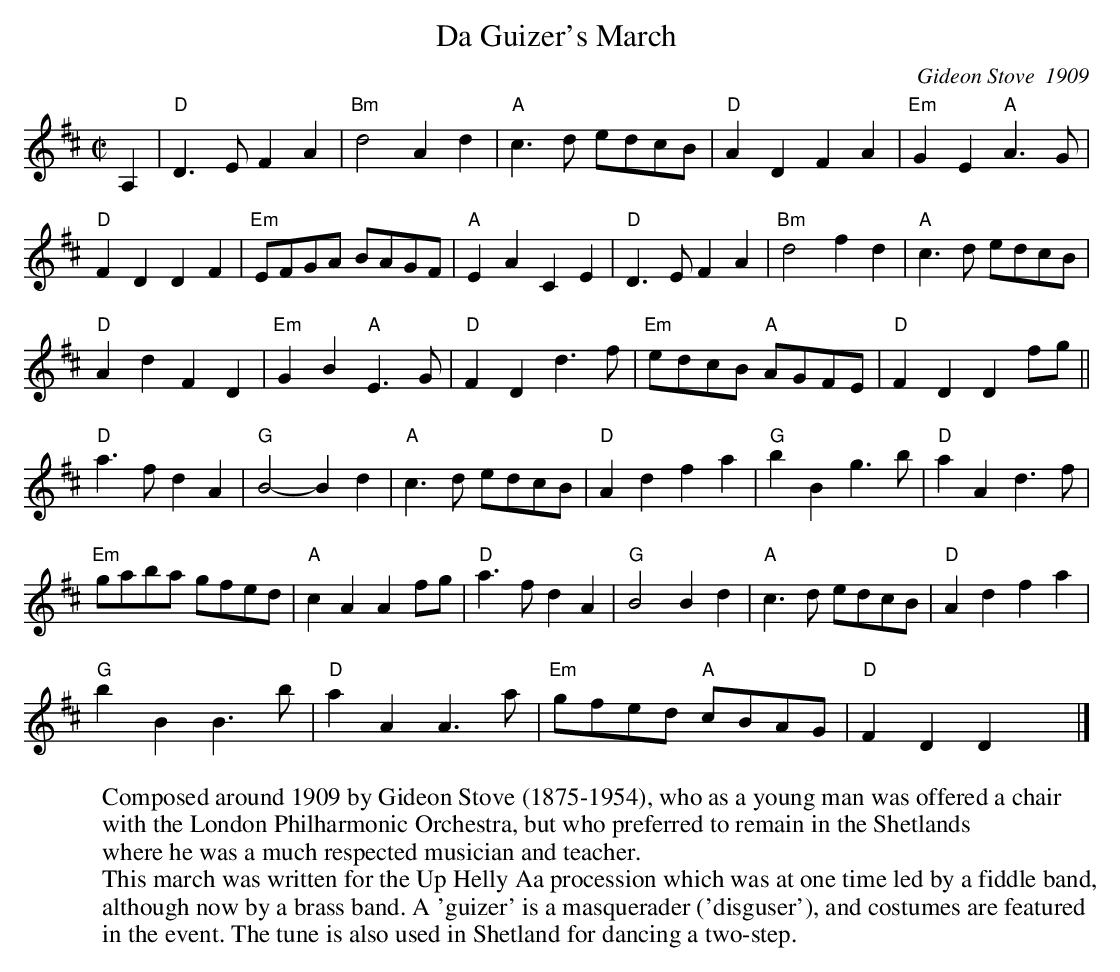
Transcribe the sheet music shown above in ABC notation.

X:1
T:Da Guizer's March
C:Gideon Stove  1909
L:1/8
M: C|
K:D
A,2 |"D" D3 E F2 A2 |"Bm" d4 A2 d2 |"A" c3 d edcB |"D" A2 D2 F2 A2 |"Em" G2 E2"A" A3 G |
"D" F2 D2 D2 F2 |"Em" EFGA BAGF |"A" E2 A2 C2 E2 |"D" D3 E F2 A2 |"Bm" d4 f2 d2 |"A" c3 d edcB |
"D" A2 d2 F2 D2 |"Em" G2 B2"A" E3 G |"D" F2 D2 d3 f |"Em" edcB"A" AGFE |"D" F2 D2 D2 fg ||
"D" a3 f d2 A2 |"G" B4-B2 d2 |"A" c3 d edcB |"D" A2 d2 f2 a2 |"G" b2 B2 g3 b |"D" a2 A2 d3 f |
"Em" gaba gfed |"A" c2 A2 A2 fg |"D" a3 f d2 A2 |"G" B4 B2 d2 |"A" c3 d edcB |"D" A2 d2 f2 a2 |
"G" b2 B2 B3 b |"D" a2 A2 A3 a |"Em" gfed"A" cBAG |"D" F2 D2 D2 x2 |]
W:Composed around 1909 by Gideon Stove (1875-1954), who as a young man was offered a chair
W:with the London Philharmonic Orchestra, but who preferred to remain in the Shetlands
W:where he was a much respected musician and teacher.
W:This march was written for the Up Helly Aa procession which was at one time led by a fiddle band,
W:although now by a brass band. A 'guizer' is a masquerader ('disguser'), and costumes are featured
W:in the event. The tune is also used in Shetland for dancing a two-step.
